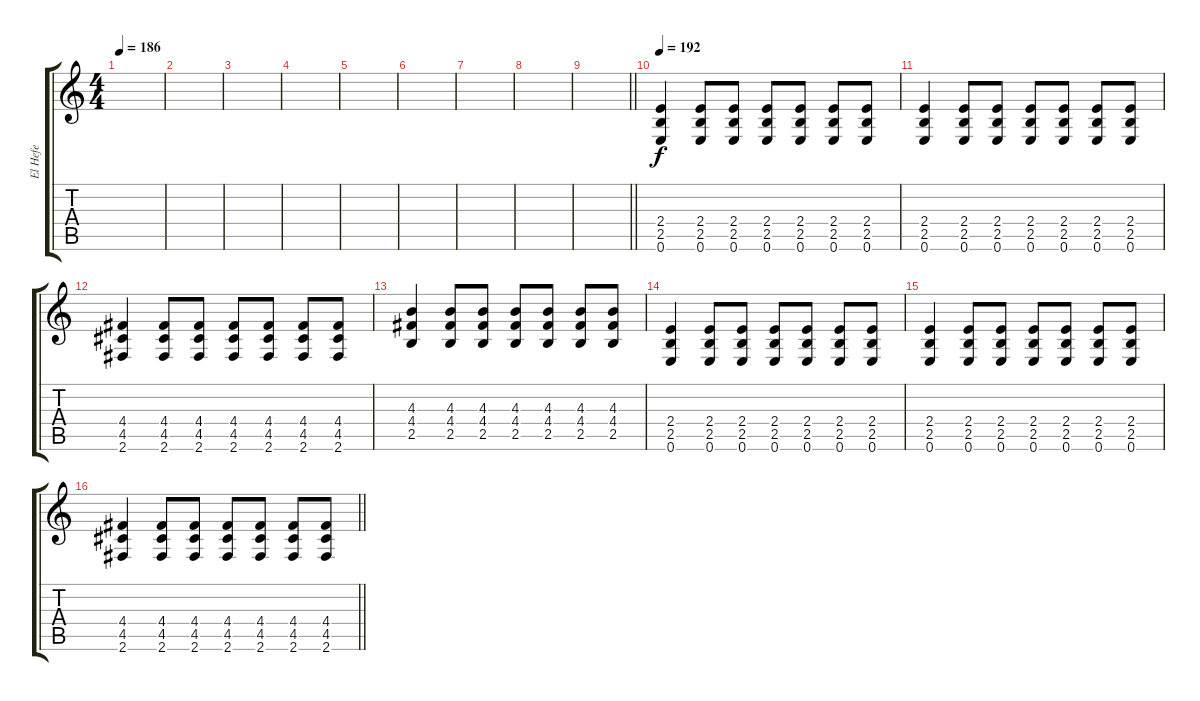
\track ("El Hefe" "El Hefe") {instrument distortionguitar}
\staff {score tabs}
\tuning (E4 B3 G3 D3 A2 E2) {hide}
\ts (4 4)
\tempo 186
\clef g2
\ks c
|
|
|
|
|
|
|
|
\barLineRight lightlight
|
\section ("" "")
\tempo 192
(2.4 2.5 0.6).4 (2.4 2.5 0.6).8 (2.4 2.5 0.6).8 (2.4 2.5 0.6).8 (2.4 2.5 0.6).8 (2.4 2.5 0.6).8 (2.4 2.5 0.6).8 |
(2.4 2.5 0.6).4 (2.4 2.5 0.6).8 (2.4 2.5 0.6).8 (2.4 2.5 0.6).8 (2.4 2.5 0.6).8 (2.4 2.5 0.6).8 (2.4 2.5 0.6).8 |
(4.4 4.5 2.6).4 (4.4 4.5 2.6).8 (4.4 4.5 2.6).8 (4.4 4.5 2.6).8 (4.4 4.5 2.6).8 (4.4 4.5 2.6).8 (4.4 4.5 2.6).8 |
(4.3 4.4 2.5).4 (4.3 4.4 2.5).8 (4.3 4.4 2.5).8 (4.3 4.4 2.5).8 (4.3 4.4 2.5).8 (4.3 4.4 2.5).8 (4.3 4.4 2.5).8 |
(2.4 2.5 0.6).4 (2.4 2.5 0.6).8 (2.4 2.5 0.6).8 (2.4 2.5 0.6).8 (2.4 2.5 0.6).8 (2.4 2.5 0.6).8 (2.4 2.5 0.6).8 |
(2.4 2.5 0.6).4 (2.4 2.5 0.6).8 (2.4 2.5 0.6).8 (2.4 2.5 0.6).8 (2.4 2.5 0.6).8 (2.4 2.5 0.6).8 (2.4 2.5 0.6).8 |
\barLineRight lightlight
(4.4 4.5 2.6).4 (4.4 4.5 2.6).8 (4.4 4.5 2.6).8 (4.4 4.5 2.6).8 (4.4 4.5 2.6).8 (4.4 4.5 2.6).8 (4.4 4.5 2.6).8
